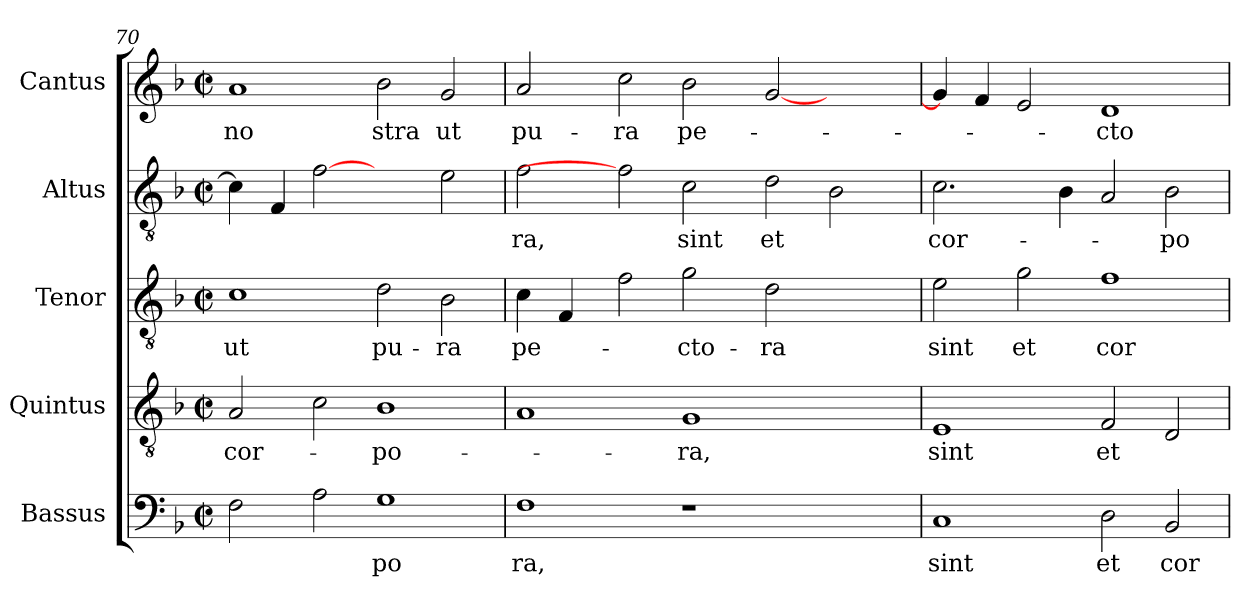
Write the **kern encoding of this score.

**kern	**text	**kern	**text	**kern	**text	**kern	**text	**kern	**text
*part5	*part5	*part4	*part4	*part3	*part3	*part2	*part2	*part1	*part1
*staff5	*staff5	*staff4	*staff4	*staff3	*staff3	*staff2	*staff2	*staff1	*staff1
*I"Bassus	*	*I"Quintus	*	*I"Tenor	*	*I"Altus	*	*I"Cantus	*
*clefF4	*	*clefGv2	*	*clefGv2	*	*clefGv2	*	*clefG2	*
*k[b-]	*	*k[b-]	*	*k[b-]	*	*k[b-]	*	*k[b-]	*
*F:	*	*F:	*	*F:	*	*F:	*	*F:	*
*M2/2	*	*M2/2	*	*M2/2	*	*M2/2	*	*M2/2	*
*met(c|)	*	*met(c|)	*	*met(c|)	*	*met(c|)	*	*met(c|)	*
=70	=70	=70	=70	=70	=70	=70	=70	=70	=70
!	!	!	!LO:LY:b	!	!LO:LY:b:cj	!	!	!	!LO:LY:b:cj
2F\	.	2A/	cor-	1c	ut	4c\]	.	1a	no
.	.	.	.	.	.	4F/	.	.	.
2A\	.	2c\	.	.	.	[2f	.	.	.
!	!LO:LY:b:cj	!	!LO:LY:b:cj	!	!LO:LY:b:cj	!	!	!	!LO:LY:b:cj
1G	po	1B-	-po-	2d\	pu-	2ryy	.	2b-\	stra
!	!	!	!	!	!LO:LY:b:cj	!	!	!	!LO:LY:b:cj
.	.	.	.	2B-\	-ra	2e\	.	2g/	ut
!!LO:LB:g=z
=71	=71	=71	=71	=71	=71	=71	=71	=71	=71
!	!LO:LY:b:cj	!	!	!	!LO:LY:b:cj	!	!LO:LY:b:cj	!	!LO:LY:b:cj
*	*	*^	*	*	*	*	*	*	*
1F	ra,	1A	4ryy	.	4c\	pe-	2f\	ra,	2a/	pu-
.	.	.	16ryy	.	4F/	.	.	.	.	.
.	.	.	64ryy	.	.	.	.	.	.	.
.	.	.	1ryy	.	.	.	.	.	.	.
!	!	!	!	!	!	!	!	!	!	!LO:LY:b:cj
.	.	.	.	.	2f\	.	2f]	.	2cc\	-ra
!	!	!	!	!LO:LY:b:cj	!	!LO:LY:b:cj	!	!LO:LY:b:cj	!	!LO:LY:b:cj
1r	.	1G	.	-ra,	2g\	-cto-	2c\	sint	2b-\	pe-
.	.	.	1ryy	.	.	.	.	.	.	.
!	!	!	!	!	!	!LO:LY:b:cj	!	!LO:LY:b:cj	!	!
.	.	.	.	.	2d\	-ra	2d\	et	[<2g/	.
2ryy	.	2ryy	.	.	2ryy	.	2B-\	.	2ryy	.
.	.	.	8ryy	.	.	.	.	.	.	.
.	.	.	32.ryy	.	.	.	.	.	.	.
=72	=72	=72	=72	=72	=72	=72	=72	=72	=72	=72
!	!LO:LY:b:cj	!	!	!LO:LY:b:cj	!	!LO:LY:b:cj	!	!LO:LY:b	!	!
*	*	*v	*v	*	*	*	*	*	*	*
1C	sint	1E	sint	2e\	sint	2.c\	cor-	4g/]	.
.	.	.	.	.	.	.	.	4f/	.
!	!	!	!	!	!LO:LY:b:cj	!	!	!	!
.	.	.	.	2g\	et	.	.	2e/	.
.	.	.	.	.	.	4B-\	.	.	.
!	!LO:LY:b:cj	!	!LO:LY:b:cj	!	!LO:LY:b:cj	!	!	!	!LO:LY:b:cj
2D\	et	2F/	et	1f	cor-	2A/	.	1d	-cto-
!	!LO:LY:b	!	!	!	!	!	!LO:LY:b:cj	!	!
2BB-/	cor	2D/	.	.	.	2B-\	-po-	.	.
=	=	=	=	=	=	=	=	=	=
*-	*-	*-	*-	*-	*-	*-	*-	*-	*-
